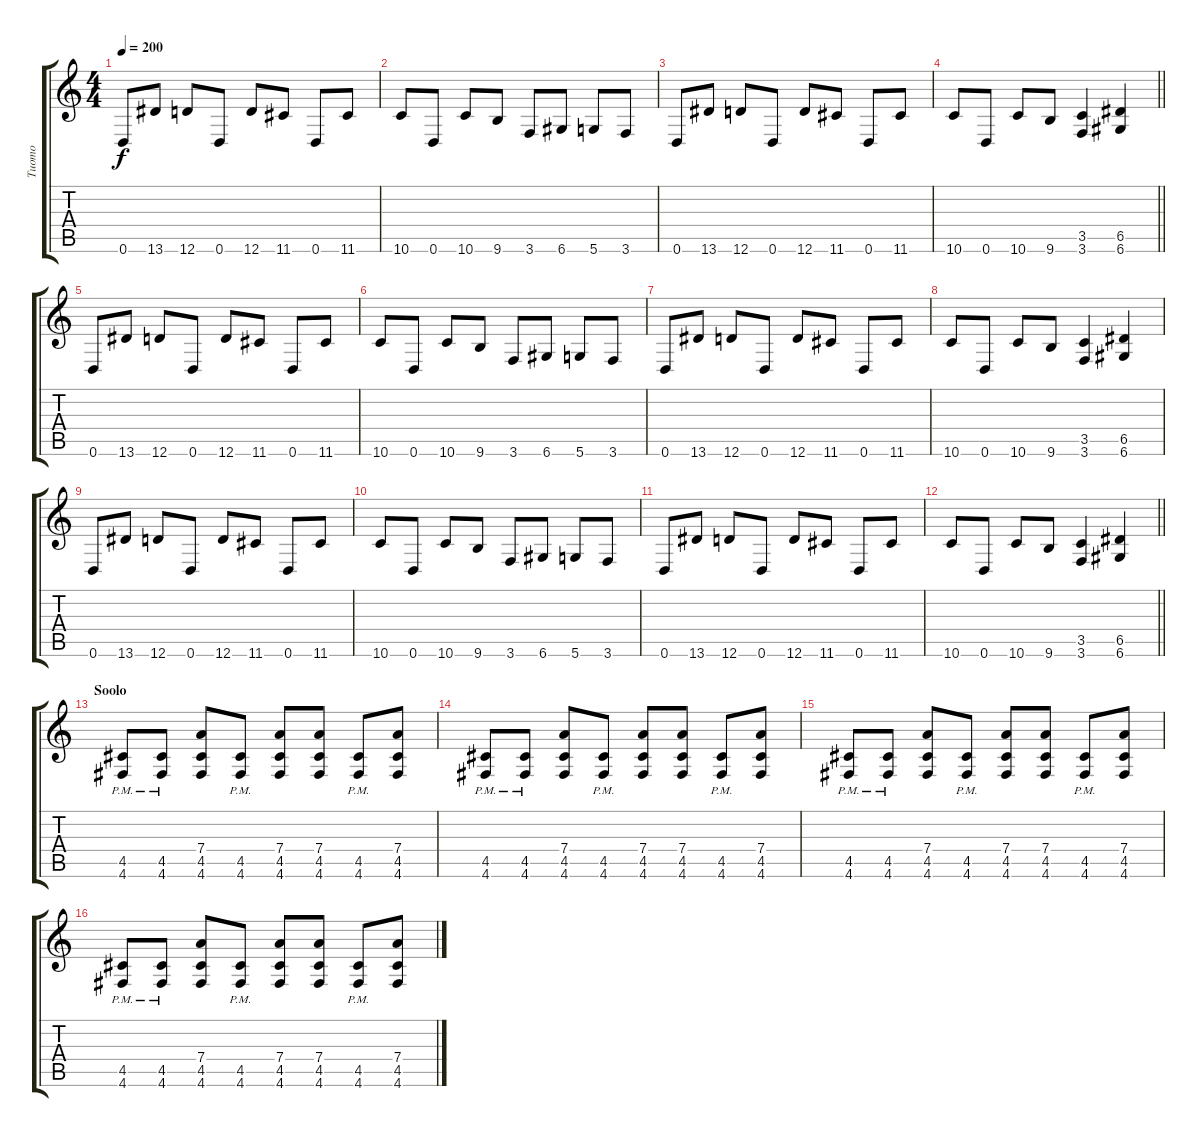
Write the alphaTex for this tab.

\track ("Tuomo" "Tuomo") {instrument distortionguitar}
\staff {score tabs}
\tuning (E4 B3 G3 D3 A2 D2) {hide}
\ts (4 4)
\tempo 200
\clef g2
\ks c
0.6.8{dy f} 13.6.8 12.6.8 0.6.8 12.6.8 11.6.8 0.6.8 11.6.8 |
10.6.8 0.6.8 10.6.8 9.6.8 3.6.8 6.6.8 5.6.8 3.6.8 |
0.6.8 13.6.8 12.6.8 0.6.8 12.6.8 11.6.8 0.6.8 11.6.8 |
\barLineRight lightlight
10.6.8 0.6.8 10.6.8 9.6.8 (3.5 3.6).4 (6.5 6.6).4 |
\section ("" "")
0.6.8 13.6.8 12.6.8 0.6.8 12.6.8 11.6.8 0.6.8 11.6.8 |
10.6.8 0.6.8 10.6.8 9.6.8 3.6.8 6.6.8 5.6.8 3.6.8 |
0.6.8 13.6.8 12.6.8 0.6.8 12.6.8 11.6.8 0.6.8 11.6.8 |
10.6.8 0.6.8 10.6.8 9.6.8 (3.5 3.6).4 (6.5 6.6).4 |
0.6.8 13.6.8 12.6.8 0.6.8 12.6.8 11.6.8 0.6.8 11.6.8 |
10.6.8 0.6.8 10.6.8 9.6.8 3.6.8 6.6.8 5.6.8 3.6.8 |
0.6.8 13.6.8 12.6.8 0.6.8 12.6.8 11.6.8 0.6.8 11.6.8 |
\barLineRight lightlight
10.6.8 0.6.8 10.6.8 9.6.8 (3.5 3.6).4 (6.5 6.6).4 |
\section ("" "Soolo")
(4.5{pm} 4.6{pm}).8 (4.5{pm} 4.6{pm}).8 (7.4 4.5 4.6).8 (4.5{pm} 4.6{pm}).8 (7.4 4.5 4.6).8 (7.4 4.5 4.6).8 (4.5{pm} 4.6{pm}).8 (7.4 4.5 4.6).8 |
(4.5{pm} 4.6{pm}).8 (4.5{pm} 4.6{pm}).8 (7.4 4.5 4.6).8 (4.5{pm} 4.6{pm}).8 (7.4 4.5 4.6).8 (7.4 4.5 4.6).8 (4.5{pm} 4.6{pm}).8 (7.4 4.5 4.6).8 |
(4.5{pm} 4.6{pm}).8 (4.5{pm} 4.6{pm}).8 (7.4 4.5 4.6).8 (4.5{pm} 4.6{pm}).8 (7.4 4.5 4.6).8 (7.4 4.5 4.6).8 (4.5{pm} 4.6{pm}).8 (7.4 4.5 4.6).8 |
(4.5{pm} 4.6{pm}).8 (4.5{pm} 4.6{pm}).8 (7.4 4.5 4.6).8 (4.5{pm} 4.6{pm}).8 (7.4 4.5 4.6).8 (7.4 4.5 4.6).8 (4.5{pm} 4.6{pm}).8 (7.4 4.5 4.6).8
